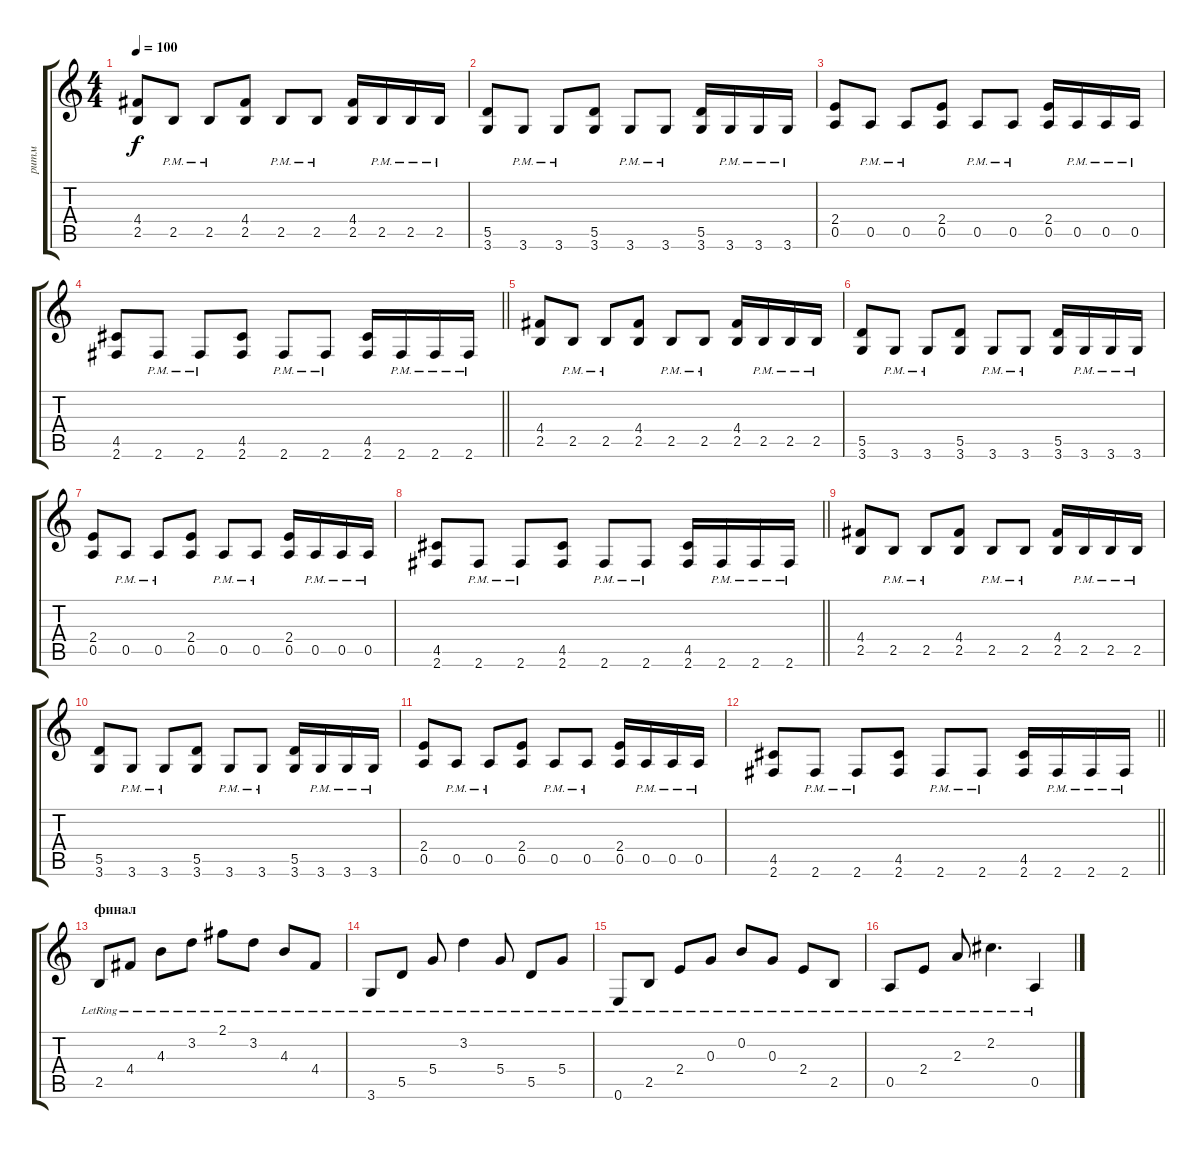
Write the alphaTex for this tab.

\track ("ритм" "ритм") {instrument distortionguitar}
\staff {score tabs}
\tuning (E4 B3 G3 D3 A2 E2) {hide}
\ts (4 4)
\tempo 100
\clef g2
\ks c
(4.4 2.5).8{dy f} 2.5{pm}.8 2.5{pm}.8 (4.4 2.5).8 2.5{pm}.8 2.5{pm}.8 (4.4 2.5).16 2.5{pm}.16 2.5{pm}.16 2.5{pm}.16 |
(5.5 3.6).8 3.6{pm}.8 3.6{pm}.8 (5.5 3.6).8 3.6{pm}.8 3.6{pm}.8 (5.5 3.6).16 3.6{pm}.16 3.6{pm}.16 3.6{pm}.16 |
(2.4 0.5).8 0.5{pm}.8 0.5{pm}.8 (2.4 0.5).8 0.5{pm}.8 0.5{pm}.8 (2.4 0.5).16 0.5{pm}.16 0.5{pm}.16 0.5{pm}.16 |
\barLineRight lightlight
(4.5 2.6).8 2.6{pm}.8 2.6{pm}.8 (4.5 2.6).8 2.6{pm}.8 2.6{pm}.8 (4.5 2.6).16 2.6{pm}.16 2.6{pm}.16 2.6{pm}.16 |
(4.4 2.5).8 2.5{pm}.8 2.5{pm}.8 (4.4 2.5).8 2.5{pm}.8 2.5{pm}.8 (4.4 2.5).16 2.5{pm}.16 2.5{pm}.16 2.5{pm}.16 |
(5.5 3.6).8 3.6{pm}.8 3.6{pm}.8 (5.5 3.6).8 3.6{pm}.8 3.6{pm}.8 (5.5 3.6).16 3.6{pm}.16 3.6{pm}.16 3.6{pm}.16 |
(2.4 0.5).8 0.5{pm}.8 0.5{pm}.8 (2.4 0.5).8 0.5{pm}.8 0.5{pm}.8 (2.4 0.5).16 0.5{pm}.16 0.5{pm}.16 0.5{pm}.16 |
\barLineRight lightlight
(4.5 2.6).8 2.6{pm}.8 2.6{pm}.8 (4.5 2.6).8 2.6{pm}.8 2.6{pm}.8 (4.5 2.6).16 2.6{pm}.16 2.6{pm}.16 2.6{pm}.16 |
(4.4 2.5).8 2.5{pm}.8 2.5{pm}.8 (4.4 2.5).8 2.5{pm}.8 2.5{pm}.8 (4.4 2.5).16 2.5{pm}.16 2.5{pm}.16 2.5{pm}.16 |
(5.5 3.6).8 3.6{pm}.8 3.6{pm}.8 (5.5 3.6).8 3.6{pm}.8 3.6{pm}.8 (5.5 3.6).16 3.6{pm}.16 3.6{pm}.16 3.6{pm}.16 |
(2.4 0.5).8 0.5{pm}.8 0.5{pm}.8 (2.4 0.5).8 0.5{pm}.8 0.5{pm}.8 (2.4 0.5).16 0.5{pm}.16 0.5{pm}.16 0.5{pm}.16 |
\barLineRight lightlight
(4.5 2.6).8 2.6{pm}.8 2.6{pm}.8 (4.5 2.6).8 2.6{pm}.8 2.6{pm}.8 (4.5 2.6).16 2.6{pm}.16 2.6{pm}.16 2.6{pm}.16 |
\section ("" "финал")
2.5{lr}.8 4.4{lr}.8 4.3{lr}.8 3.2{lr}.8 2.1{lr}.8 3.2{lr}.8 4.3{lr}.8 4.4{lr}.8 |
3.6{lr}.8 5.5{lr}.8 5.4{lr}.8 3.2{lr}.4 5.4{lr}.8 5.5{lr}.8 5.4{lr}.8 |
0.6{lr}.8 2.5{lr}.8 2.4{lr}.8 0.3{lr}.8 0.2{lr}.8 0.3{lr}.8 2.4{lr}.8 2.5{lr}.8 |
0.5{lr}.8 2.4{lr}.8 2.3{lr}.8 2.2{lr}.4{d} 0.5{lr}.4
